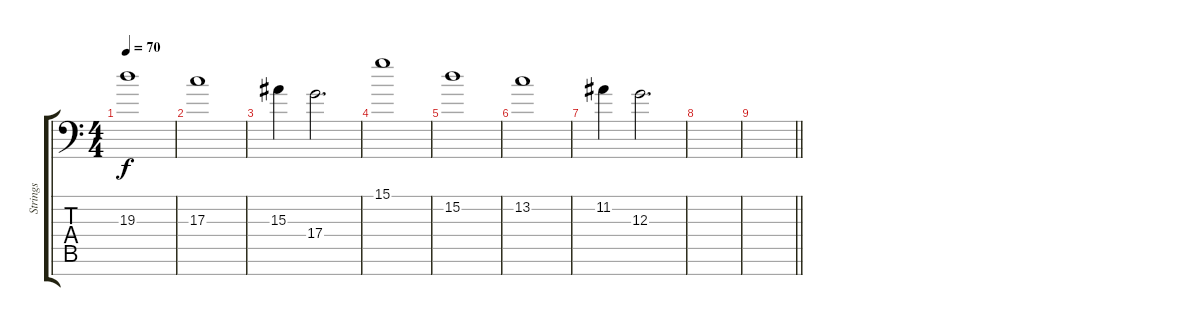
\track ("Strings" "Strings") {instrument stringensemble2}
\staff {score tabs}
\tuning (E4 B3 G3 D3 A2 E2 E1) {hide}
\ts (4 4)
\tempo 70
\clef f4
\ks c
19.3.1{dy f} |
17.3.1 |
15.3.4 17.4.2{d} |
15.1.1 |
15.2.1 |
13.2.1{volume 0} |
11.2.4 12.3.2{d} |
|
\barLineRight lightlight
